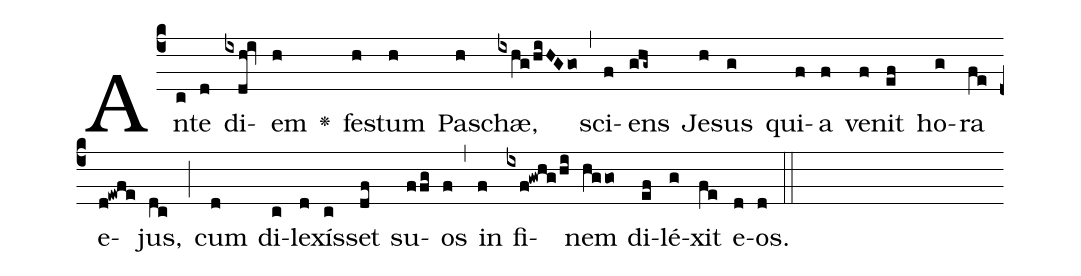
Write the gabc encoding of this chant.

%%
(c4)An(c)te(d) di(ixdh!iv)em(h) <v>\greheightstar</v>() fe(h)stum(h) Pas(h)chæ,(ixhg/hiHGgo>) (,)
sci(f)ens(ghg~) Je(h)sus(g) qui(f)a(f) ve(f)nit(ef) ho(g)ra(fe) e(d!ewfe)jus,(dc) (;)
cum(d) di(c)le(d)xís(c)set(df) su(ffg)os(f) (,) in(f) fi(ixf!gwhg/hi)nem(hggo) di(ef)lé(g)xit(fe) e(d)os.(d) (::)
